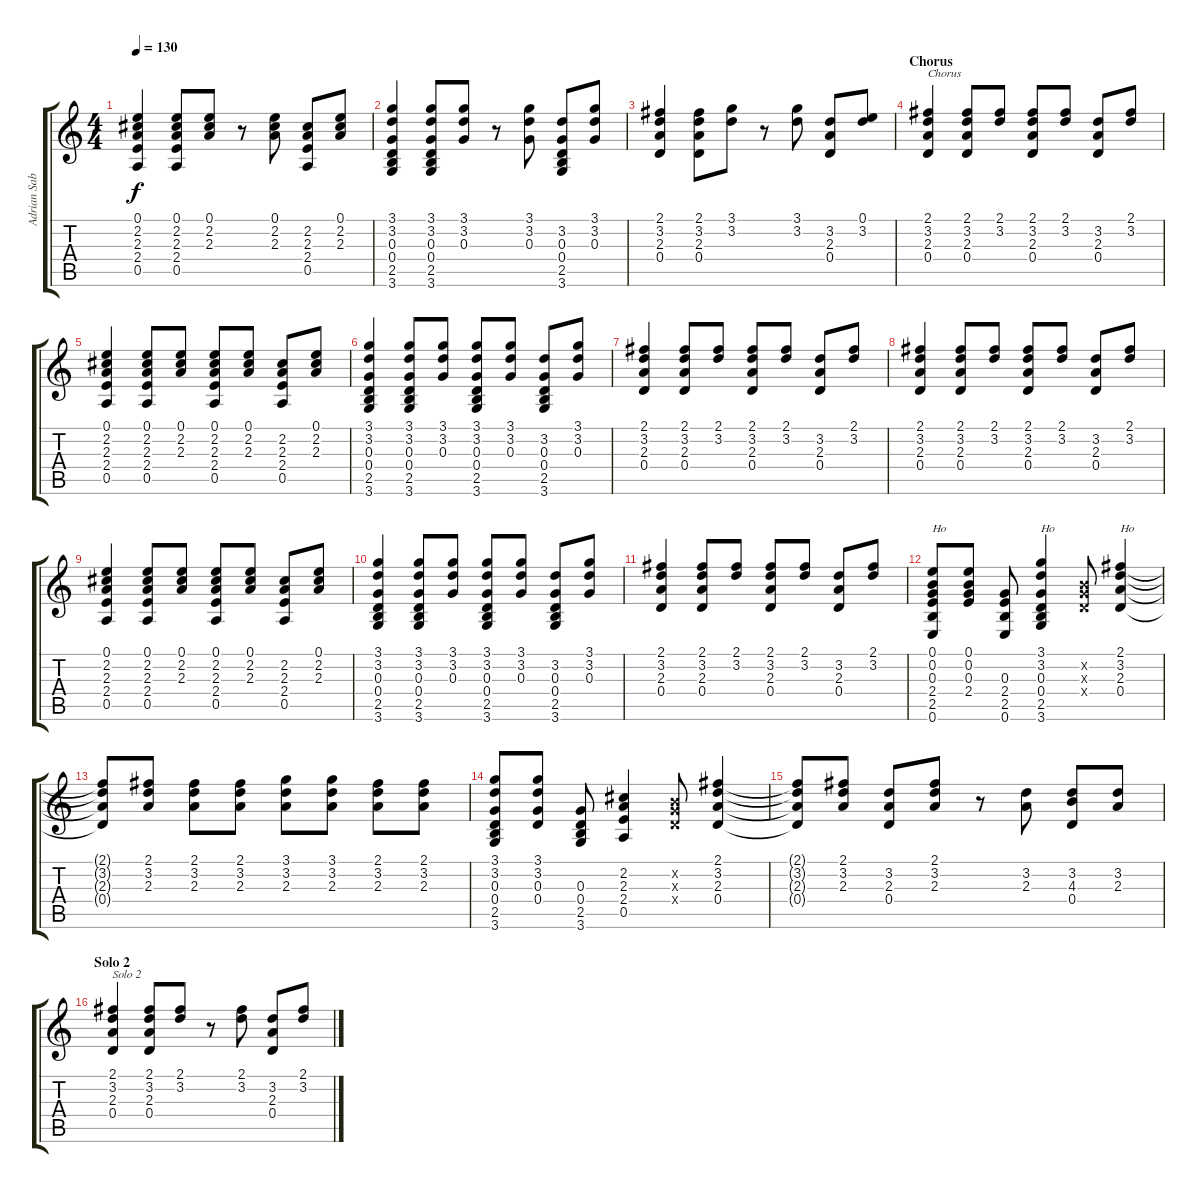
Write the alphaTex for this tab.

\track ("Adrian Sabbath" "Adrian Sab") {instrument acousticguitarsteel}
\staff {score tabs}
\tuning (E4 B3 G3 D3 A2 E2) {hide}
\ts (4 4)
\tempo 130
\clef g2
\ks c
(0.1 2.2 2.3 2.4 0.5).4{dy f} (0.1 2.2 2.3 2.4 0.5).8 (0.1 2.2 2.3).8 r.8 (0.1 2.2 2.3).8 (2.2 2.3 2.4 0.5).8 (0.1 2.2 2.3).8 |
(3.1 3.2 0.3 0.4 2.5 3.6).4 (3.1 3.2 0.3 0.4 2.5 3.6).8 (3.1 3.2 0.3).8 r.8 (3.1 3.2 0.3).8 (3.2 0.3 0.4 2.5 3.6).8 (3.1 3.2 0.3).8 |
(2.1 3.2 2.3 0.4).4 (2.1 3.2 2.3 0.4).8 (3.1 3.2).8 r.8 (3.1 3.2).8 (3.2 2.3 0.4).8 (0.1 3.2).8 |
\section ("" "Chorus")
(2.1 3.2 2.3 0.4).4{txt "Chorus"} (2.1 3.2 2.3 0.4).8 (2.1 3.2).8 (2.1 3.2 2.3 0.4).8 (2.1 3.2).8 (3.2 2.3 0.4).8 (2.1 3.2).8 |
(0.1 2.2 2.3 2.4 0.5).4 (0.1 2.2 2.3 2.4 0.5).8 (0.1 2.2 2.3).8 (0.1 2.2 2.3 2.4 0.5).8 (0.1 2.2 2.3).8 (2.2 2.3 2.4 0.5).8 (0.1 2.2 2.3).8 |
(3.1 3.2 0.3 0.4 2.5 3.6).4 (3.1 3.2 0.3 0.4 2.5 3.6).8 (3.1 3.2 0.3).8 (3.1 3.2 0.3 0.4 2.5 3.6).8 (3.1 3.2 0.3).8 (3.2 0.3 0.4 2.5 3.6).8 (3.1 3.2 0.3).8 |
(2.1 3.2 2.3 0.4).4 (2.1 3.2 2.3 0.4).8 (2.1 3.2).8 (2.1 3.2 2.3 0.4).8 (2.1 3.2).8 (3.2 2.3 0.4).8 (2.1 3.2).8 |
(2.1 3.2 2.3 0.4).4 (2.1 3.2 2.3 0.4).8 (2.1 3.2).8 (2.1 3.2 2.3 0.4).8 (2.1 3.2).8 (3.2 2.3 0.4).8 (2.1 3.2).8 |
(0.1 2.2 2.3 2.4 0.5).4 (0.1 2.2 2.3 2.4 0.5).8 (0.1 2.2 2.3).8 (0.1 2.2 2.3 2.4 0.5).8 (0.1 2.2 2.3).8 (2.2 2.3 2.4 0.5).8 (0.1 2.2 2.3).8 |
(3.1 3.2 0.3 0.4 2.5 3.6).4 (3.1 3.2 0.3 0.4 2.5 3.6).8 (3.1 3.2 0.3).8 (3.1 3.2 0.3 0.4 2.5 3.6).8 (3.1 3.2 0.3).8 (3.2 0.3 0.4 2.5 3.6).8 (3.1 3.2 0.3).8 |
(2.1 3.2 2.3 0.4).4 (2.1 3.2 2.3 0.4).8 (2.1 3.2).8 (2.1 3.2 2.3 0.4).8 (2.1 3.2).8 (3.2 2.3 0.4).8 (2.1 3.2).8 |
(0.1 0.2 0.3 2.4 2.5 0.6).8{txt "Ho"} (0.1 0.2 0.3 2.4).8 (0.3 2.4 2.5 0.6).8 (3.1 3.2 0.3 0.4 2.5 3.6).4{txt "Ho"} (0.2{x} 0.3{x} 0.4{x}).8 (2.1 3.2 2.3 0.4).4{txt "Ho"} |
(2.1{t} 3.2{t} 2.3{t} 0.4{t}).8 (2.1 3.2 2.3).8 (2.1 3.2 2.3).8 (2.1 3.2 2.3).8 (3.1 3.2 2.3).8 (3.1 3.2 2.3).8 (2.1 3.2 2.3).8 (2.1 3.2 2.3).8 |
(3.1 3.2 0.3 0.4 2.5 3.6).8 (3.1 3.2 0.3 0.4).8 (0.3 0.4 2.5 3.6).8 (2.2 2.3 2.4 0.5).4 (0.2{x} 0.3{x} 0.4{x}).8 (2.1 3.2 2.3 0.4).4 |
(2.1{t} 3.2{t} 2.3{t} 0.4{t}).8 (2.1 3.2 2.3).8 (3.2 2.3 0.4).8 (2.1 3.2 2.3).8 r.8 (3.2 2.3).8 (3.2 4.3 0.4).8 (3.2 2.3).8 |
\section ("" "Solo 2")
(2.1 3.2 2.3 0.4).4{txt "Solo 2"} (2.1 3.2 2.3 0.4).8 (2.1 3.2).8 r.8 (2.1 3.2).8 (3.2 2.3 0.4).8 (2.1 3.2).8
